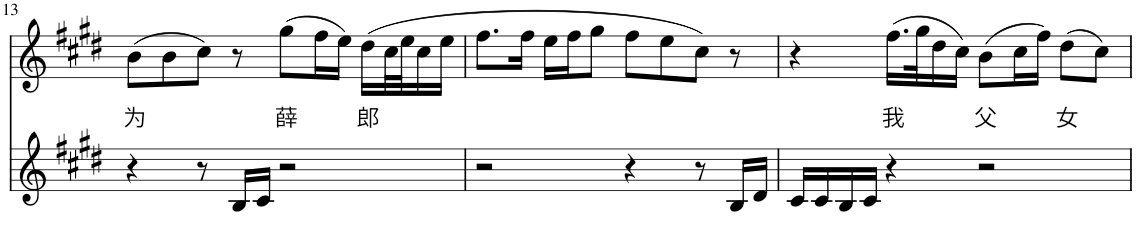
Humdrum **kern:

**kern	**kern	**text
*part2	*part1	*part1
*staff2	*staff1	*staff1
*I"Piano	*I"Piano	*
*I'Pno	*I'Pno	*
!!LO:PB:g=z
*clefG2	*clefG2	*
*k[f#c#g#d#]	*k[f#c#g#d#]	*
*M4/4	*M4/4	*
=13	=13	=13
!	!	!LO:LY:b
4r	(8b\L	为
.	8b\	.
8r	8cc#\J)	.
16B/LL	8r	.
16c#/JJ	.	.
!	!	!LO:LY:b
2r	(8gg#\L	薛
.	16ff#\L	.
.	16ee\JJ)	.
!	!	!LO:LY:b
.	(16dd#\LL	郎
.	32cc#\L	.
.	32ee\J	.
.	16cc#\	.
.	16ee\JJ	.
=14	=14	=14
2r	8.ff#\L	.
.	16ff#\Jk	.
.	16ee\LL	.
.	16ff#\J	.
.	8gg#\J	.
4r	8ff#\L	.
.	8ee\	.
8r	8cc#\J)	.
16B/LL	8r	.
16d#/JJ	.	.
=15	=15	=15
16c#/LL	4r	.
16c#/	.	.
16B/	.	.
16c#/JJ	.	.
!	!	!LO:LY:b
4r	(16.ff#\LL	我
.	32gg#\K	.
.	16dd#\	.
.	16cc#\JJ)	.
!	!	!LO:LY:b
2r	(8b\L	父
.	16cc#\L	.
.	16ff#\JJ)	.
!	!	!LO:LY:b
.	(8dd#\L	女
.	8cc#\J)	.
=	=	=
*-	*-	*-
